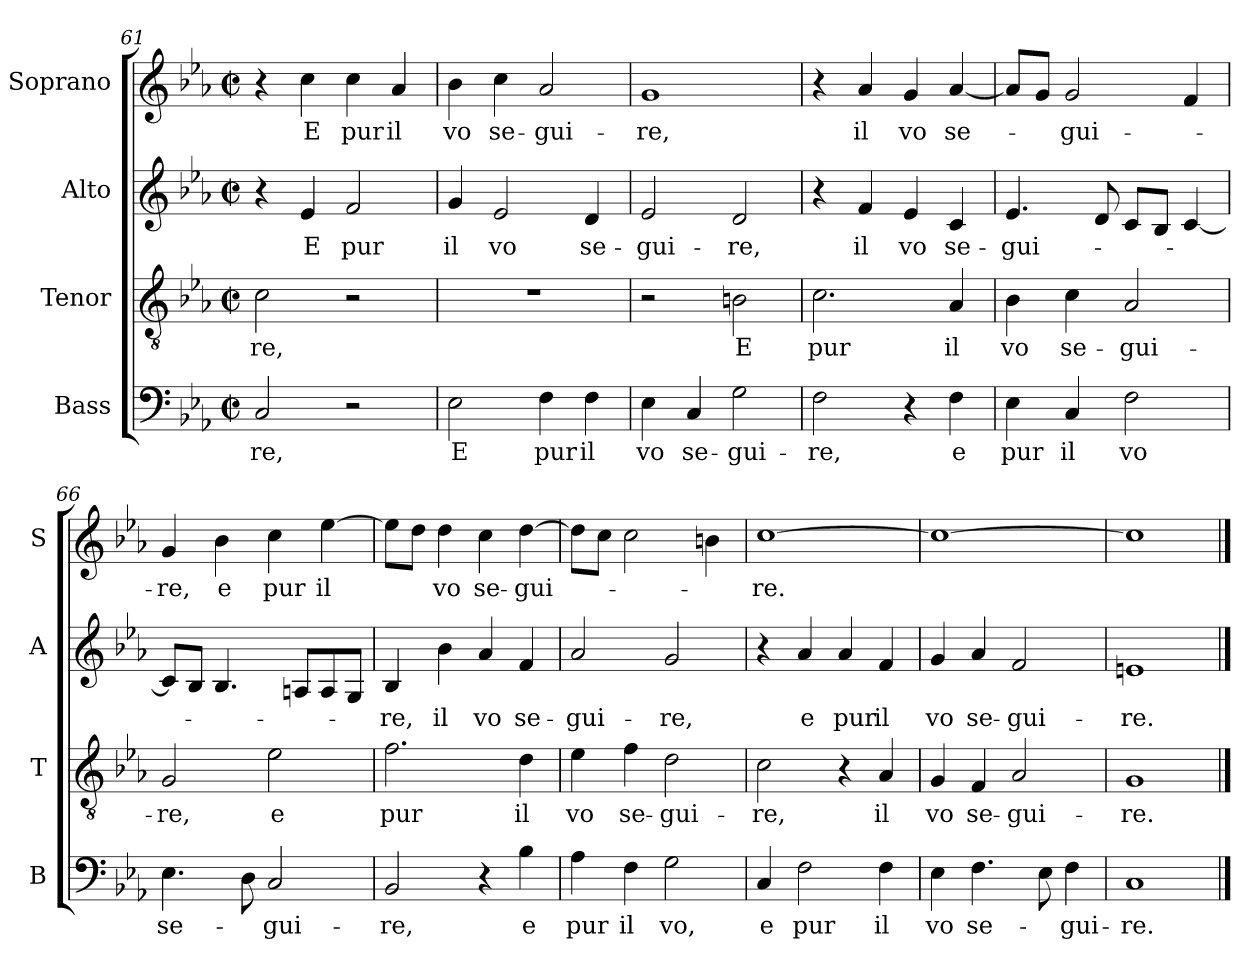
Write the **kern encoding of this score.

**kern	**text	**kern	**text	**kern	**text	**kern	**text
*part4	*part4	*part3	*part3	*part2	*part2	*part1	*part1
*staff4	*staff4	*staff3	*staff3	*staff2	*staff2	*staff1	*staff1
*I"Bass	*	*I"Tenor	*	*I"Alto	*	*I"Soprano	*
*I'B	*	*I'T	*	*I'A	*	*I'S	*
!!LO:LB:g=z
*clefF4	*	*clefGv2	*	*clefG2	*	*clefG2	*
*k[b-e-a-]	*	*k[b-e-a-]	*	*k[b-e-a-]	*	*k[b-e-a-]	*
*E-:	*	*E-:	*	*E-:	*	*E-:	*
*M2/2	*	*M2/2	*	*M2/2	*	*M2/2	*
*met(c|)	*	*met(c|)	*	*met(c|)	*	*met(c|)	*
=61	=61	=61	=61	=61	=61	=61	=61
!	!LO:LY:b	!	!LO:LY:b	!	!	!	!
2C/	-re,	2c\	-re,	4r	.	4r	.
!	!	!	!	!	!LO:LY:b	!	!LO:LY:b
.	.	.	.	4e-/	E	4cc\	E
!	!	!	!	!	!LO:LY:b	!	!LO:LY:b
2r	.	2r	.	2f/	pur	4cc\	pur
!	!	!	!	!	!	!	!LO:LY:b
.	.	.	.	.	.	4a-/	il
=62	=62	=62	=62	=62	=62	=62	=62
!	!LO:LY:b	!	!	!	!LO:LY:b	!	!LO:LY:b
2E-\	E	1r	.	4g/	il	4b-\	vo
!	!	!	!	!	!LO:LY:b	!	!LO:LY:b
.	.	.	.	2e-/	vo	4cc\	se-
!	!LO:LY:b	!	!	!	!	!	!LO:LY:b
4F\	pur	.	.	.	.	2a-/	-gui-
!	!LO:LY:b	!	!	!	!LO:LY:b	!	!
4F\	il	.	.	4d/	se-	.	.
=63	=63	=63	=63	=63	=63	=63	=63
!	!LO:LY:b	!	!	!	!LO:LY:b	!	!LO:LY:b
4E-\	vo	2r	.	2e-/	-gui-	1g	-re,
!	!LO:LY:b	!	!	!	!	!	!
4C/	se-	.	.	.	.	.	.
!	!LO:LY:b	!	!LO:LY:b	!	!LO:LY:b	!	!
2G\	-gui-	2Bn\	E	2d/	-re,	.	.
=64	=64	=64	=64	=64	=64	=64	=64
!	!LO:LY:b	!	!LO:LY:b	!	!	!	!
2F\	-re,	2.c\	pur	4r	.	4r	.
!	!	!	!	!	!LO:LY:b	!	!LO:LY:b
.	.	.	.	4f/	il	4a-/	il
!	!	!	!	!	!LO:LY:b	!	!LO:LY:b
4r	.	.	.	4e-/	vo	4g/	vo
!	!LO:LY:b	!	!LO:LY:b	!	!LO:LY:b	!	!LO:LY:b
4F\	e	4A-/	il	4c/	se-	[4a-/	se-
=65	=65	=65	=65	=65	=65	=65	=65
!	!LO:LY:b	!	!LO:LY:b	!	!LO:LY:b	!	!
4E-\	pur	4B-\	vo	4.e-/	-gui-	8a-/L]	.
.	.	.	.	.	.	8g/J	.
!	!LO:LY:b	!	!LO:LY:b	!	!	!	!LO:LY:b
4C/	il	4c\	se-	.	.	2g/	-gui-
.	.	.	.	8d/	.	.	.
!	!LO:LY:b	!	!LO:LY:b	!	!	!	!
2F\	vo	2A-/	-gui-	8c/L	.	.	.
.	.	.	.	8B-/J	.	.	.
.	.	.	.	[4c/	.	4f/	.
!!LO:LB:g=z
=66	=66	=66	=66	=66	=66	=66	=66
!	!LO:LY:b	!	!LO:LY:b	!	!	!	!LO:LY:b
4.E-\	se-	2G/	-re,	8c/L]	.	4g/	-re,
.	.	.	.	8B-/J	.	.	.
!	!	!	!	!	!	!	!LO:LY:b
.	.	.	.	4.B-/	.	4b-\	e
8D\	.	.	.	.	.	.	.
!	!LO:LY:b	!	!LO:LY:b	!	!	!	!LO:LY:b
2C/	-gui-	2e-\	e	.	.	4cc\	pur
.	.	.	.	8An/L	.	.	.
!	!	!	!	!	!	!	!LO:LY:b
.	.	.	.	8A/	.	[4ee-\	il
.	.	.	.	8G/J	.	.	.
=67	=67	=67	=67	=67	=67	=67	=67
!	!LO:LY:b	!	!LO:LY:b	!	!LO:LY:b	!	!
2BB-/	-re,	2.f\	pur	4B-/	-re,	8ee-\L]	.
.	.	.	.	.	.	8dd\J	.
!	!	!	!	!	!LO:LY:b	!	!LO:LY:b
.	.	.	.	4b-\	il	4dd\	vo
!	!	!	!	!	!LO:LY:b	!	!LO:LY:b
4r	.	.	.	4a-/	vo	4cc\	se-
!	!LO:LY:b	!	!LO:LY:b	!	!LO:LY:b	!	!LO:LY:b
4B-\	e	4d\	il	4f/	se-	[4dd\	-gui-
=68	=68	=68	=68	=68	=68	=68	=68
!	!LO:LY:b	!	!LO:LY:b	!	!LO:LY:b	!	!
4A-\	pur	4e-\	vo	2a-/	-gui-	8dd\L]	.
.	.	.	.	.	.	8cc\J	.
!	!LO:LY:b	!	!LO:LY:b	!	!	!	!
4F\	il	4f\	se-	.	.	2cc\	.
!	!LO:LY:b	!	!LO:LY:b	!	!LO:LY:b	!	!
2G\	vo,	2d\	-gui-	2g/	-re,	.	.
.	.	.	.	.	.	4bn\	.
=69	=69	=69	=69	=69	=69	=69	=69
!	!LO:LY:b	!	!LO:LY:b	!	!	!	!LO:LY:b
4C/	e	2c\	-re,	4r	.	[1cc	-re.
!	!LO:LY:b	!	!	!	!LO:LY:b	!	!
2F\	pur	.	.	4a-/	e	.	.
!	!	!	!	!	!LO:LY:b	!	!
.	.	4r	.	4a-/	pur	.	.
!	!LO:LY:b	!	!LO:LY:b	!	!LO:LY:b	!	!
4F\	il	4A-/	il	4f/	il	.	.
=70	=70	=70	=70	=70	=70	=70	=70
!	!LO:LY:b	!	!LO:LY:b	!	!LO:LY:b	!	!
4E-\	vo	4G/	vo	4g/	vo	1cc_	.
!	!LO:LY:b	!	!LO:LY:b	!	!LO:LY:b	!	!
4.F\	se-	4F/	se-	4a-/	se-	.	.
!	!	!	!LO:LY:b	!	!LO:LY:b	!	!
.	.	2A-/	-gui-	2f/	-gui-	.	.
8E-\	.	.	.	.	.	.	.
!	!LO:LY:b	!	!	!	!	!	!
4F\	-gui-	.	.	.	.	.	.
=71	=71	=71	=71	=71	=71	=71	=71
!	!LO:LY:b	!	!LO:LY:b	!	!LO:LY:b	!	!
1C	-re.	1G	-re.	1en	-re.	1cc]	.
==	==	==	==	==	==	==	==
*-	*-	*-	*-	*-	*-	*-	*-
